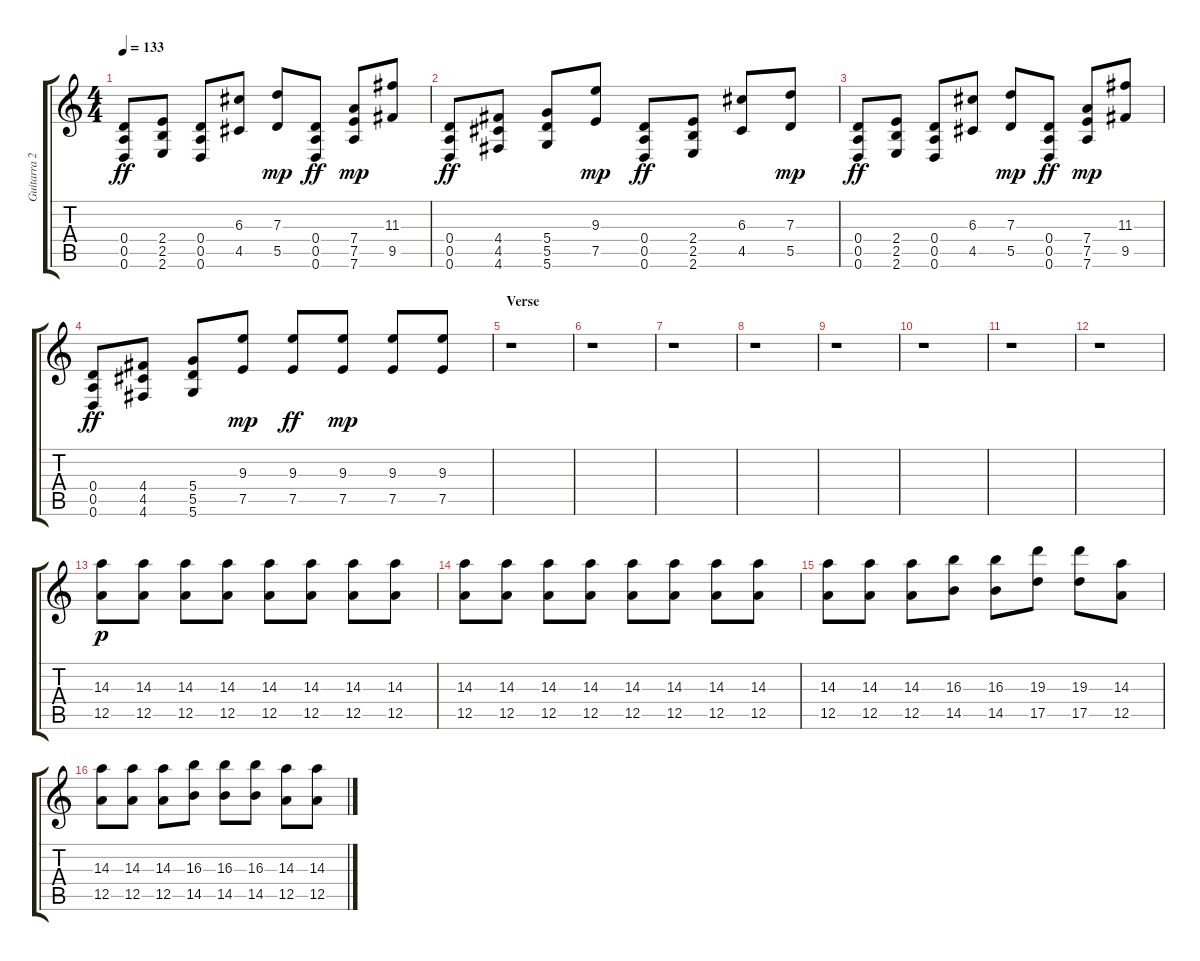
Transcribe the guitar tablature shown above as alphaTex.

\track ("Guitarra 2" "Guitarra 2") {instrument overdrivenguitar}
\staff {score tabs}
\tuning (E4 B3 G3 D3 A2 D2) {hide}
\ts (4 4)
\tempo 133
\clef g2
\ks c
(0.4 0.5 0.6).8{dy ff} (2.4 2.5 2.6).8 (0.4 0.5 0.6).8 (6.3 4.5).8 (7.3 5.5).8{dy mp} (0.4 0.5 0.6).8{dy ff} (7.4 7.5 7.6).8{dy mp} (11.3 9.5).8 |
(0.4 0.5 0.6).8{dy ff} (4.4 4.5 4.6).8 (5.4 5.5 5.6).8 (9.3 7.5).8{dy mp} (0.4 0.5 0.6).8{dy ff} (2.4 2.5 2.6).8 (6.3 4.5).8 (7.3 5.5).8{dy mp} |
(0.4 0.5 0.6).8{dy ff} (2.4 2.5 2.6).8 (0.4 0.5 0.6).8 (6.3 4.5).8 (7.3 5.5).8{dy mp} (0.4 0.5 0.6).8{dy ff} (7.4 7.5 7.6).8{dy mp} (11.3 9.5).8 |
(0.4 0.5 0.6).8{dy ff} (4.4 4.5 4.6).8 (5.4 5.5 5.6).8 (9.3 7.5).8{dy mp} (9.3 7.5).8{dy ff} (9.3 7.5).8{dy mp} (9.3 7.5).8 (9.3 7.5).8 |
\section ("" "Verse")
r.1 |
r.1 |
r.1 |
r.1 |
r.1 |
r.1 |
r.1 |
r.1 |
(14.3 12.5).8{dy p} (14.3 12.5).8 (14.3 12.5).8 (14.3 12.5).8 (14.3 12.5).8 (14.3 12.5).8 (14.3 12.5).8 (14.3 12.5).8 |
(14.3 12.5).8 (14.3 12.5).8 (14.3 12.5).8 (14.3 12.5).8 (14.3 12.5).8 (14.3 12.5).8 (14.3 12.5).8 (14.3 12.5).8 |
(14.3 12.5).8 (14.3 12.5).8 (14.3 12.5).8 (16.3 14.5).8 (16.3 14.5).8 (19.3 17.5).8 (19.3 17.5).8 (14.3 12.5).8 |
(14.3 12.5).8 (14.3 12.5).8 (14.3 12.5).8 (16.3 14.5).8 (16.3 14.5).8 (16.3 14.5).8 (14.3 12.5).8 (14.3 12.5).8
